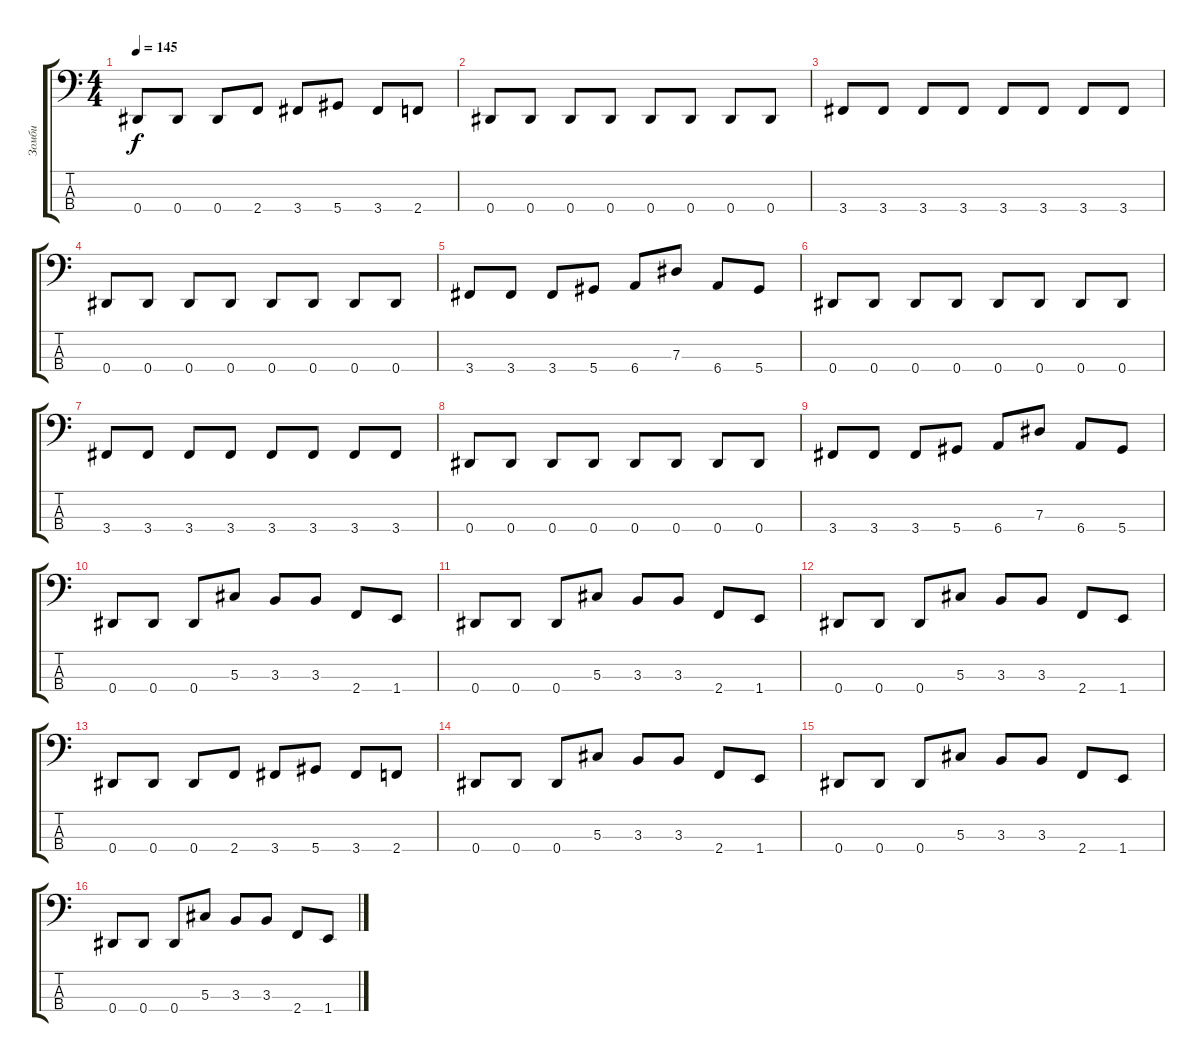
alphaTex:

\track ("Зомби" "Зомби") {instrument slapbass2}
\staff {score tabs}
\tuning (Gb2 Db2 Ab1 Eb1) {hide}
\ts (4 4)
\tempo 145
\clef f4
\ks c
0.4.8{dy f} 0.4.8 0.4.8 2.4.8 3.4.8 5.4.8 3.4.8 2.4.8 |
0.4.8 0.4.8 0.4.8 0.4.8 0.4.8 0.4.8 0.4.8 0.4.8 |
3.4.8 3.4.8 3.4.8 3.4.8 3.4.8 3.4.8 3.4.8 3.4.8 |
0.4.8 0.4.8 0.4.8 0.4.8 0.4.8 0.4.8 0.4.8 0.4.8 |
3.4.8 3.4.8 3.4.8 5.4.8 6.4.8 7.3.8 6.4.8 5.4.8 |
0.4.8 0.4.8 0.4.8 0.4.8 0.4.8 0.4.8 0.4.8 0.4.8 |
3.4.8 3.4.8 3.4.8 3.4.8 3.4.8 3.4.8 3.4.8 3.4.8 |
0.4.8 0.4.8 0.4.8 0.4.8 0.4.8 0.4.8 0.4.8 0.4.8 |
3.4.8 3.4.8 3.4.8 5.4.8 6.4.8 7.3.8 6.4.8 5.4.8 |
0.4.8 0.4.8 0.4.8 5.3.8 3.3.8 3.3.8 2.4.8 1.4.8 |
0.4.8 0.4.8 0.4.8 5.3.8 3.3.8 3.3.8 2.4.8 1.4.8 |
0.4.8 0.4.8 0.4.8 5.3.8 3.3.8 3.3.8 2.4.8 1.4.8 |
0.4.8 0.4.8 0.4.8 2.4.8 3.4.8 5.4.8 3.4.8 2.4.8 |
0.4.8 0.4.8 0.4.8 5.3.8 3.3.8 3.3.8 2.4.8 1.4.8 |
0.4.8 0.4.8 0.4.8 5.3.8 3.3.8 3.3.8 2.4.8 1.4.8 |
0.4.8 0.4.8 0.4.8 5.3.8 3.3.8 3.3.8 2.4.8 1.4.8
